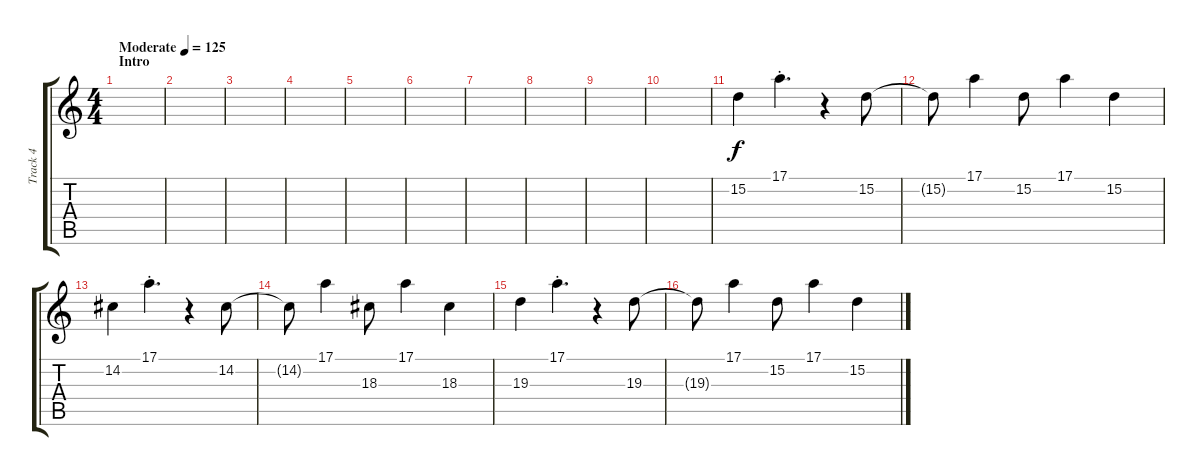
\track ("Track 4" "Track 4") {instrument lead2sawtooth}
\staff {score tabs}
\tuning (E4 B3 G3 D3 A2 E2) {hide}
\ts (4 4)
\section ("" "Intro")
\tempo (125 "Moderate")
\clef g2
\ks c
|
|
|
|
|
|
|
|
|
|
15.2.4 17.1{st}.4{d} r.4 15.2.8 |
15.2{t}.8 17.1.4 15.2.8 17.1.4 15.2.4 |
14.2.4 17.1{st}.4{d} r.4 14.2.8 |
14.2{t}.8 17.1.4 18.3.8 17.1.4 18.3.4 |
19.3.4 17.1{st}.4{d} r.4 19.3.8 |
19.3{t}.8 17.1.4 15.2.8 17.1.4 15.2.4
